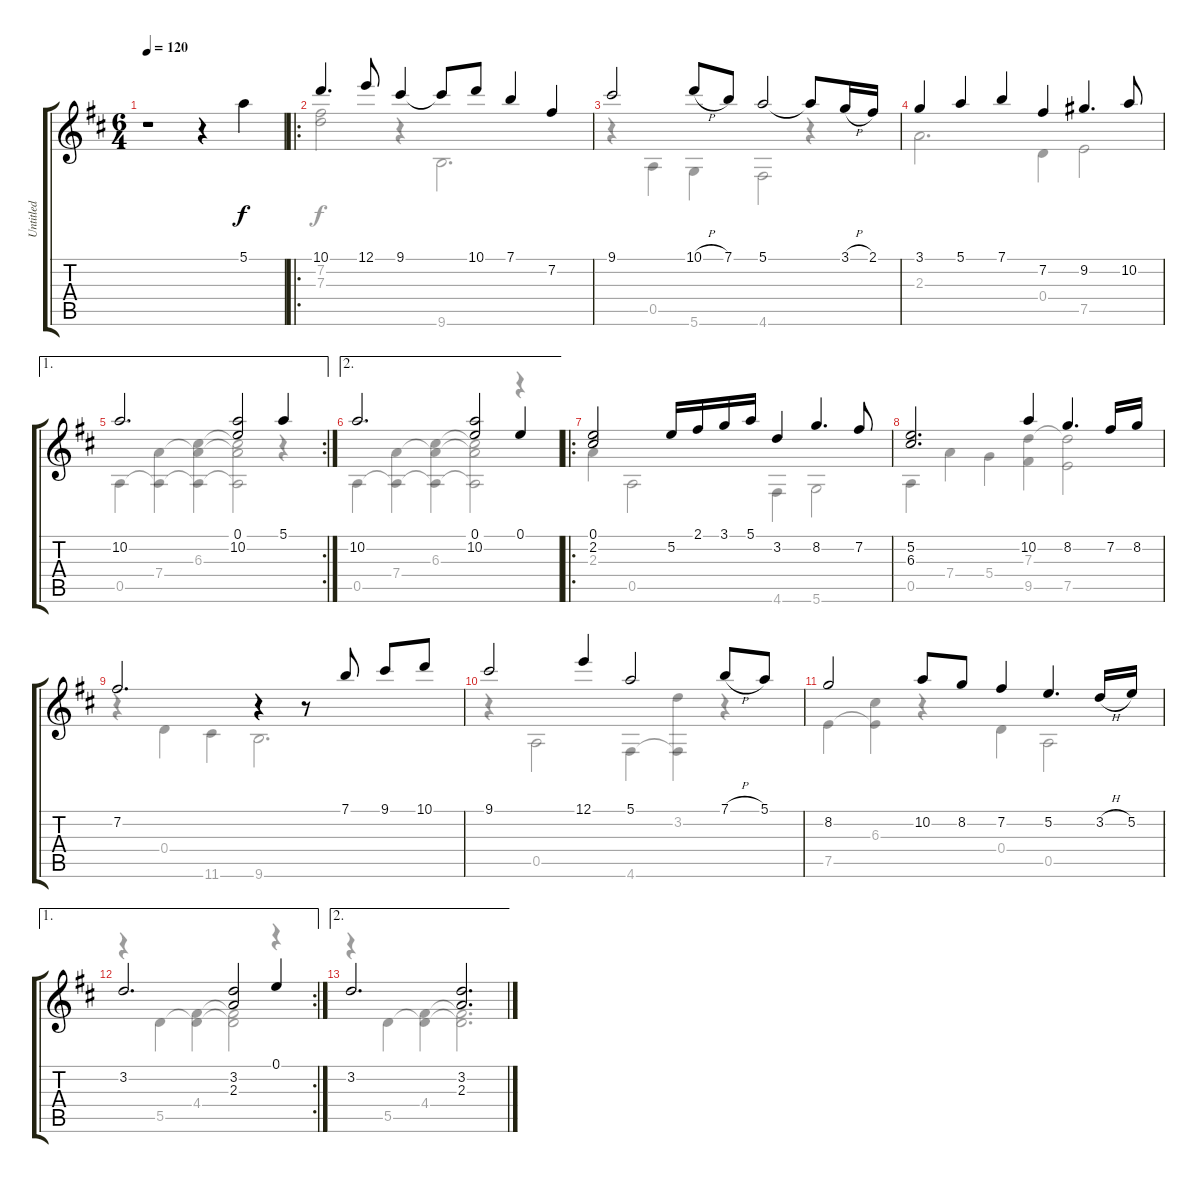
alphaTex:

\track ("Untitled" "Untitled") {instrument acousticguitarnylon}
\staff {score tabs}
\tuning (E4 B3 G3 D3 A2 D2) {hide}
\voice
\ts (6 4)
\tempo 120
\clef g2
\ks d
r.1{dy f instrument acousticguitarnylon} r.4 5.1.4 |
\ro
10.1.4{d} 12.1.8 9.1.4 9.1{t}.8 10.1.8 7.1.4 7.2.4 |
9.1.2 10.1{h}.8 7.1.8 5.1.2 5.1{t}.8 3.1{h}.16 2.1.16 |
3.1.4 5.1.4 7.1.4 7.2.4 9.2.4{d} 10.2.8 |
\ae 1
\rc 2
10.2.2{d} (0.1 10.2).2 5.1.4 |
\ae 2
10.2.2{d} (0.1 10.2).2 0.1.4 |
\ro
(0.1 2.2).2 5.2.16 2.1.16 3.1.16 5.1.16 3.2.4 8.2.4{d} 7.2.8 |
(5.2 6.3).2{d} 10.2.4 8.2.4{d} 7.2.16 8.2.16 |
7.2.2{d} r.4 r.8 7.1.8 9.1.8 10.1.8 |
9.1.2 12.1.4 5.1.2 7.1{h}.8 5.1.8 |
8.2.2 10.2.8 8.2.8 7.2.4 5.2.4{d} 3.2{h}.16 5.2.16 |
\ae 1
\rc 2
3.2.2{d} (3.2 2.3).2 0.1.4 |
\ae 2
3.2.2{d} (3.2 2.3).2{d}
\voice
\clef g2
\ottava regular
\simile none
\ks d
|
(7.2 7.3).2 r.4 9.6.2{d} |
r.4 0.5.4 5.6.4 4.6.2 r.4 |
2.3.2{d} 0.4.4 7.5.2 |
0.5.4 (7.4 0.5{t}).4 (6.3 7.4{t} 0.5{t}).4 (6.3{t} 7.4{t} 0.5{t}).2 r.4 |
0.5.4 (7.4 0.5{t}).4 (6.3 7.4{t} 0.5{t}).4 (6.3{t} 7.4{t} 0.5{t}).2 r.4 |
2.3.4 0.5.2 4.6.4 5.6.2 |
0.5.4 7.4.4 5.4.4 (7.3 9.5).4 (7.3{t} 7.5).2 |
r.4 0.4.4 11.6.4 9.6.2{d} |
r.4 0.5.2 4.6.4 (3.2 4.6{t}).4 r.4 |
7.5.4 (6.3 7.5{t}).4 r.4 0.4.4 0.5.2 |
r.4 5.5.4 (4.4 5.5{t}).4 (4.4{t} 5.5{t}).2 r.4 |
r.4 5.5.4 (4.4 5.5{t}).4 (4.4{t} 5.5{t}).2{d}
